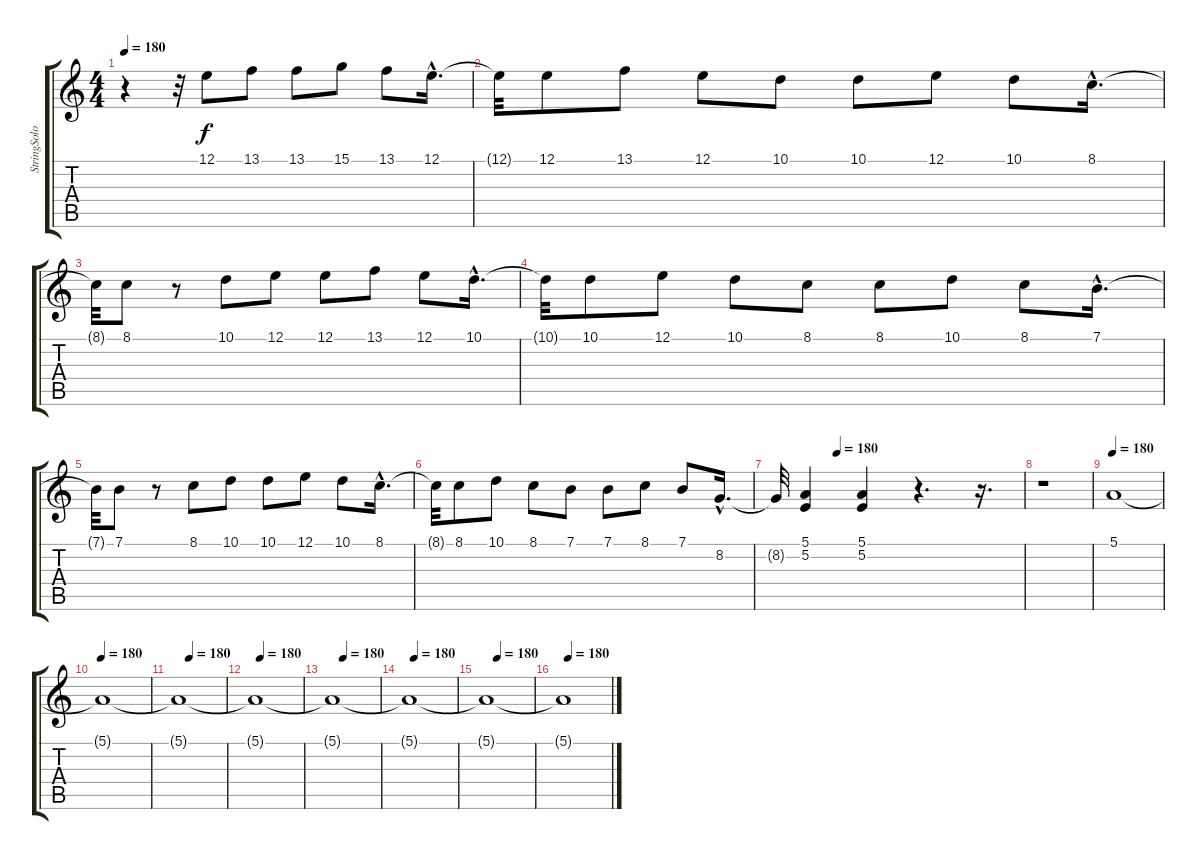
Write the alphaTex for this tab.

\track ("StringSolo" "StringSolo") {instrument stringensemble1}
\staff {score tabs}
\tuning (E4 B3 G3 D3 A2 E2) {hide}
\ts (4 4)
\tempo 180
\clef g2
\ks c
r.4{dy f} r.32 12.1.8 13.1.8 13.1.8 15.1.8 13.1.8 12.1{hac}.16{d} |
12.1{t}.32 12.1.8 13.1.8 12.1.8 10.1.8 10.1.8 12.1.8 10.1.8 8.1{hac}.16{d} |
8.1{t}.32 8.1.8 r.8 10.1.8 12.1.8 12.1.8 13.1.8 12.1.8 10.1{hac}.16{d} |
10.1{t}.32 10.1.8 12.1.8 10.1.8 8.1.8 8.1.8 10.1.8 8.1.8 7.1{hac}.16{d} |
7.1{t}.32 7.1.8 r.8 8.1.8 10.1.8 10.1.8 12.1.8 10.1.8 8.1{hac}.16{d} |
8.1{t}.32 8.1.8 10.1.8 8.1.8 7.1.8 7.1.8 8.1.8 7.1.8 8.2{hac}.16{d} |
\tempo (180 0.25)
8.2{t}.32 (5.1 5.2).4 (5.1 5.2).4 r.4{d} r.16{d} |
r.1 |
\tempo 180
5.1.1 |
\tempo 180
5.1{t}.1 |
\tempo (180 0.25)
5.1{t}.1 |
\tempo (180 0.125)
5.1{t}.1 |
\tempo (180 0.25)
5.1{t}.1 |
\tempo (180 0.125)
5.1{t}.1 |
\tempo (180 0.25)
5.1{t}.1 |
\tempo (180 0.125)
5.1{t}.1
